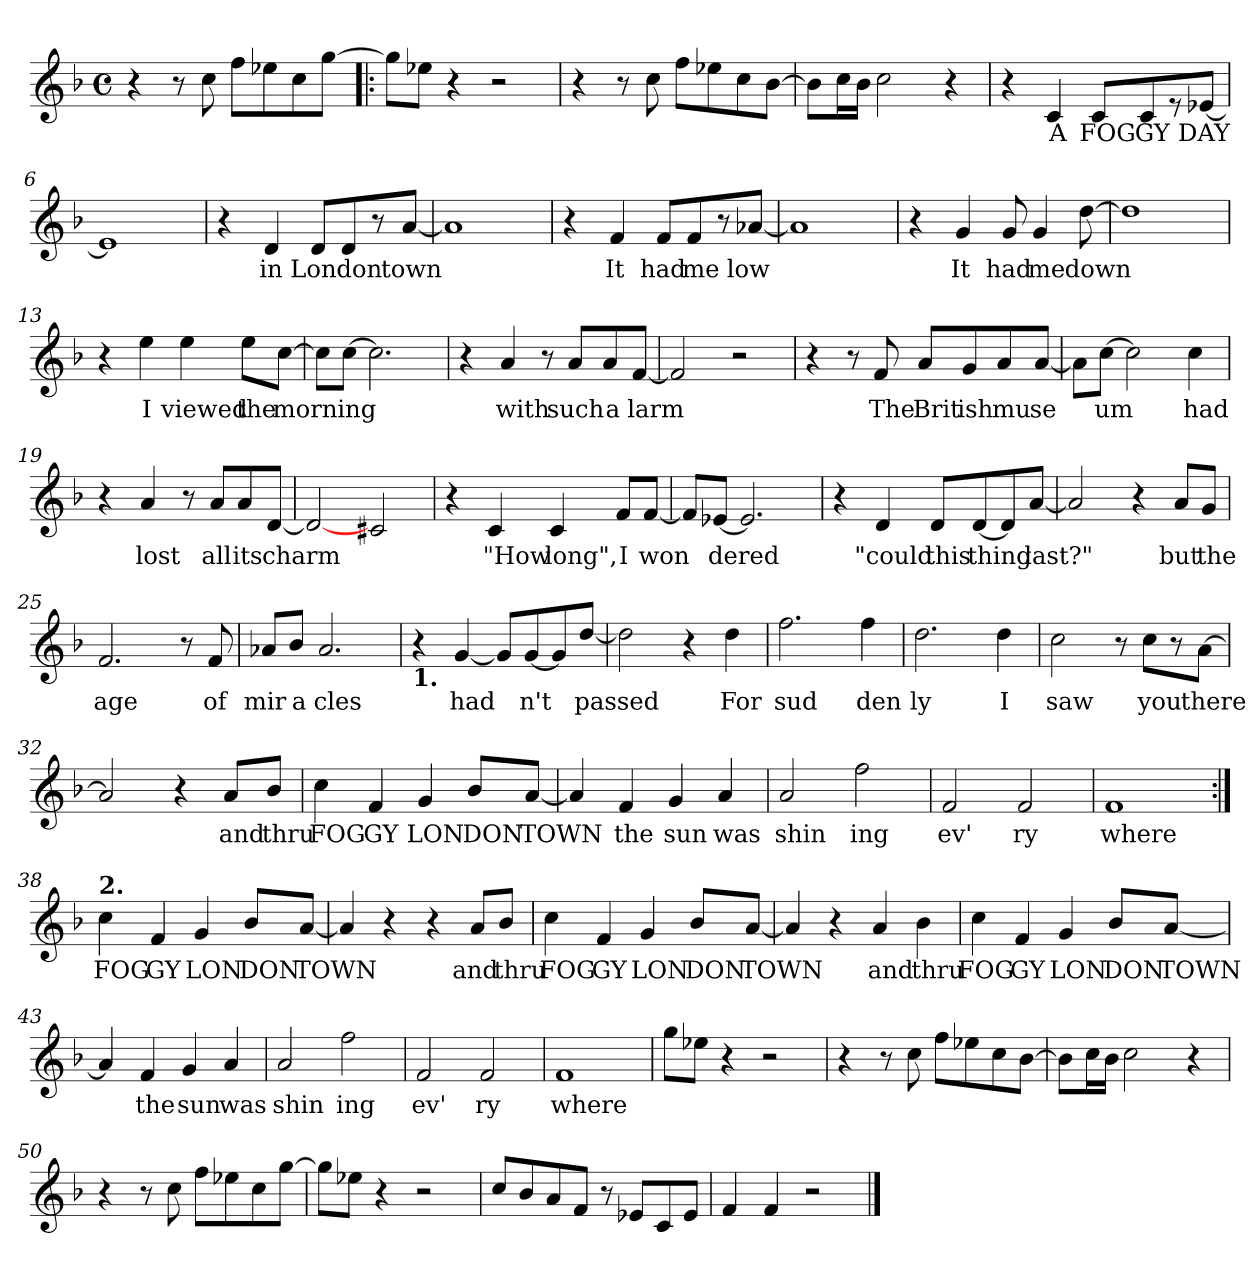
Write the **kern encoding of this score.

**kern	**text
*part1	*part1
*staff1	*staff1
*clefG2	*
*k[b-]	*
*F:	*
*M4/4	*
*met(c)	*
=1	=1
4r	.
8r	.
8cc\	.
8ff\L	.
8ee-X\	.
8cc\	.
[8gg\J	.
=2!|:	=2!|:
8gg\L]	.
8ee-X\J	.
4r	.
2r	.
=3	=3
4r	.
8r	.
8cc\	.
8ff\L	.
8ee-X\	.
8cc\	.
[8b-\J	.
=4	=4
8b-\L]	.
16cc\L	.
16b-\JJ	.
2cc\	.
4r	.
=5	=5
4r	.
4c/	A
8c/L	FOG
8c/	GY
8r	.
[8e-X/J	DAY
=6	=6
1e-]	.
!!LO:LB:g=z
=7	=7
4r	.
4d/	in
8d/L	Lon
8d/	don
8r	.
[8a/J	town
=8	=8
1a]	.
=9	=9
4r	.
4f/	It
8f/L	had
8f/	me
8r	.
[8a-X/J	low
=10	=10
1a-]	.
=11	=11
4r	.
4g/	It
8g/	had
4g/	me
[8dd\	down
=12	=12
1dd]	.
!!LO:LB:g=z
=13	=13
4r	.
4ee\	I
4ee\	viewed
8ee\L	the
[8cc\J	morn
=14	=14
8cc\L]	.
[8cc\J	ing
2.cc\]	.
=15	=15
4r	.
4a/	with
8r	.
8a/L	such
8a/	a
[8f/J	larm
=16	=16
2f/]	.
2r	.
=17	=17
4r	.
8r	.
8f/	The
8a/L	Brit
8g/	ish
8a/	mu
[8a/J	se
=18	=18
8a\L]	.
[8cc\J	um
2cc\]	.
4cc\	had
!!LO:LB:g=z
=19	=19
4r	.
4a/	lost
8r	.
8a/L	all
8a/	its
[8d/J	charm
=20	=20
2d/_	.
2c#X/	.
=21	=21
4r	.
4c/	"How
4c/	long",
8f/L	I
[8f/J	won
=22	=22
8f/L]	.
[8e-X/J	dered
2.e-/]	.
=23	=23
4r	.
4d/	"could
8d/L	this
[8d/	thing
8d/]	.
[8a/J	last?"
=24	=24
2a/]	.
4r	.
8a/L	but
8g/J	the
!!LO:LB:g=z
=25	=25
2.f/	age
8r	.
8f/	of
=26	=26
8a-X/L	mir
8b-/J	a
2.a-/	cles
=27	=27
!LO:TX:b:B:t=1.	!
4r	.
[4g/	had
8g/L]	.
[8g/	n't
8g/]	.
[8dd/J	passed
=28	=28
2dd\]	.
4r	.
4dd\	For
=29	=29
2.ff\	sud
4ff\	den
=30	=30
2.dd\	ly
4dd\	I
!!LO:LB:g=z
=31	=31
2cc\	saw
8r	.
8cc\L	you
8r	.
[8a\J	there
=32	=32
2a/]	.
4r	.
8a/L	and
8b-/J	thru
=33	=33
4cc\	FOG
4f/	GY
4g/	LON
8b-/L	DON
[8a/J	TOWN
=34	=34
4a/]	.
4f/	the
4g/	sun
4a/	was
=35	=35
2a/	shin
2ff\	ing
=36	=36
2f/	ev'
2f/	ry
!!LO:LB:g=z
=37	=37
1f	where
=38:|!	=38:|!
!LO:TX:a:B:t=2.	!
4cc\	FOG
4f/	GY
4g/	LON
8b-/L	DON
[8a/J	TOWN
=39	=39
4a/]	.
4r	.
4r	.
8a/L	and
8b-/J	thru
=40	=40
4cc\	FOG
4f/	GY
4g/	LON
8b-/L	DON
[8a/J	TOWN
=41	=41
4a/]	.
4r	.
4a/	and
4b-\	thru
=42	=42
4cc\	FOG
4f/	GY
4g/	LON
8b-/L	DON
[8a/J	TOWN
!!LO:LB:g=z
=43	=43
4a/]	.
4f/	the
4g/	sun
4a/	was
=44	=44
2a/	shin
2ff\	ing
=45	=45
2f/	ev'
2f/	ry
=46	=46
1f	where
=47	=47
8gg\L	.
8ee-X\J	.
4r	.
2r	.
=48	=48
4r	.
8r	.
8cc\	.
8ff\L	.
8ee-X\	.
8cc\	.
[8b-\J	.
!!LO:LB:g=z
=49	=49
8b-\L]	.
16cc\L	.
16b-\JJ	.
2cc\	.
4r	.
=50	=50
4r	.
8r	.
8cc\	.
8ff\L	.
8ee-X\	.
8cc\	.
[8gg\J	.
=51	=51
8gg\L]	.
8ee-X\J	.
4r	.
2r	.
=52	=52
8cc/L	.
8b-/	.
8a/	.
8f/J	.
8r	.
8e-X/L	.
8c/	.
8e-/J	.
=53	=53
4f/	.
4f/	.
2r	.
==	==
*-	*-
